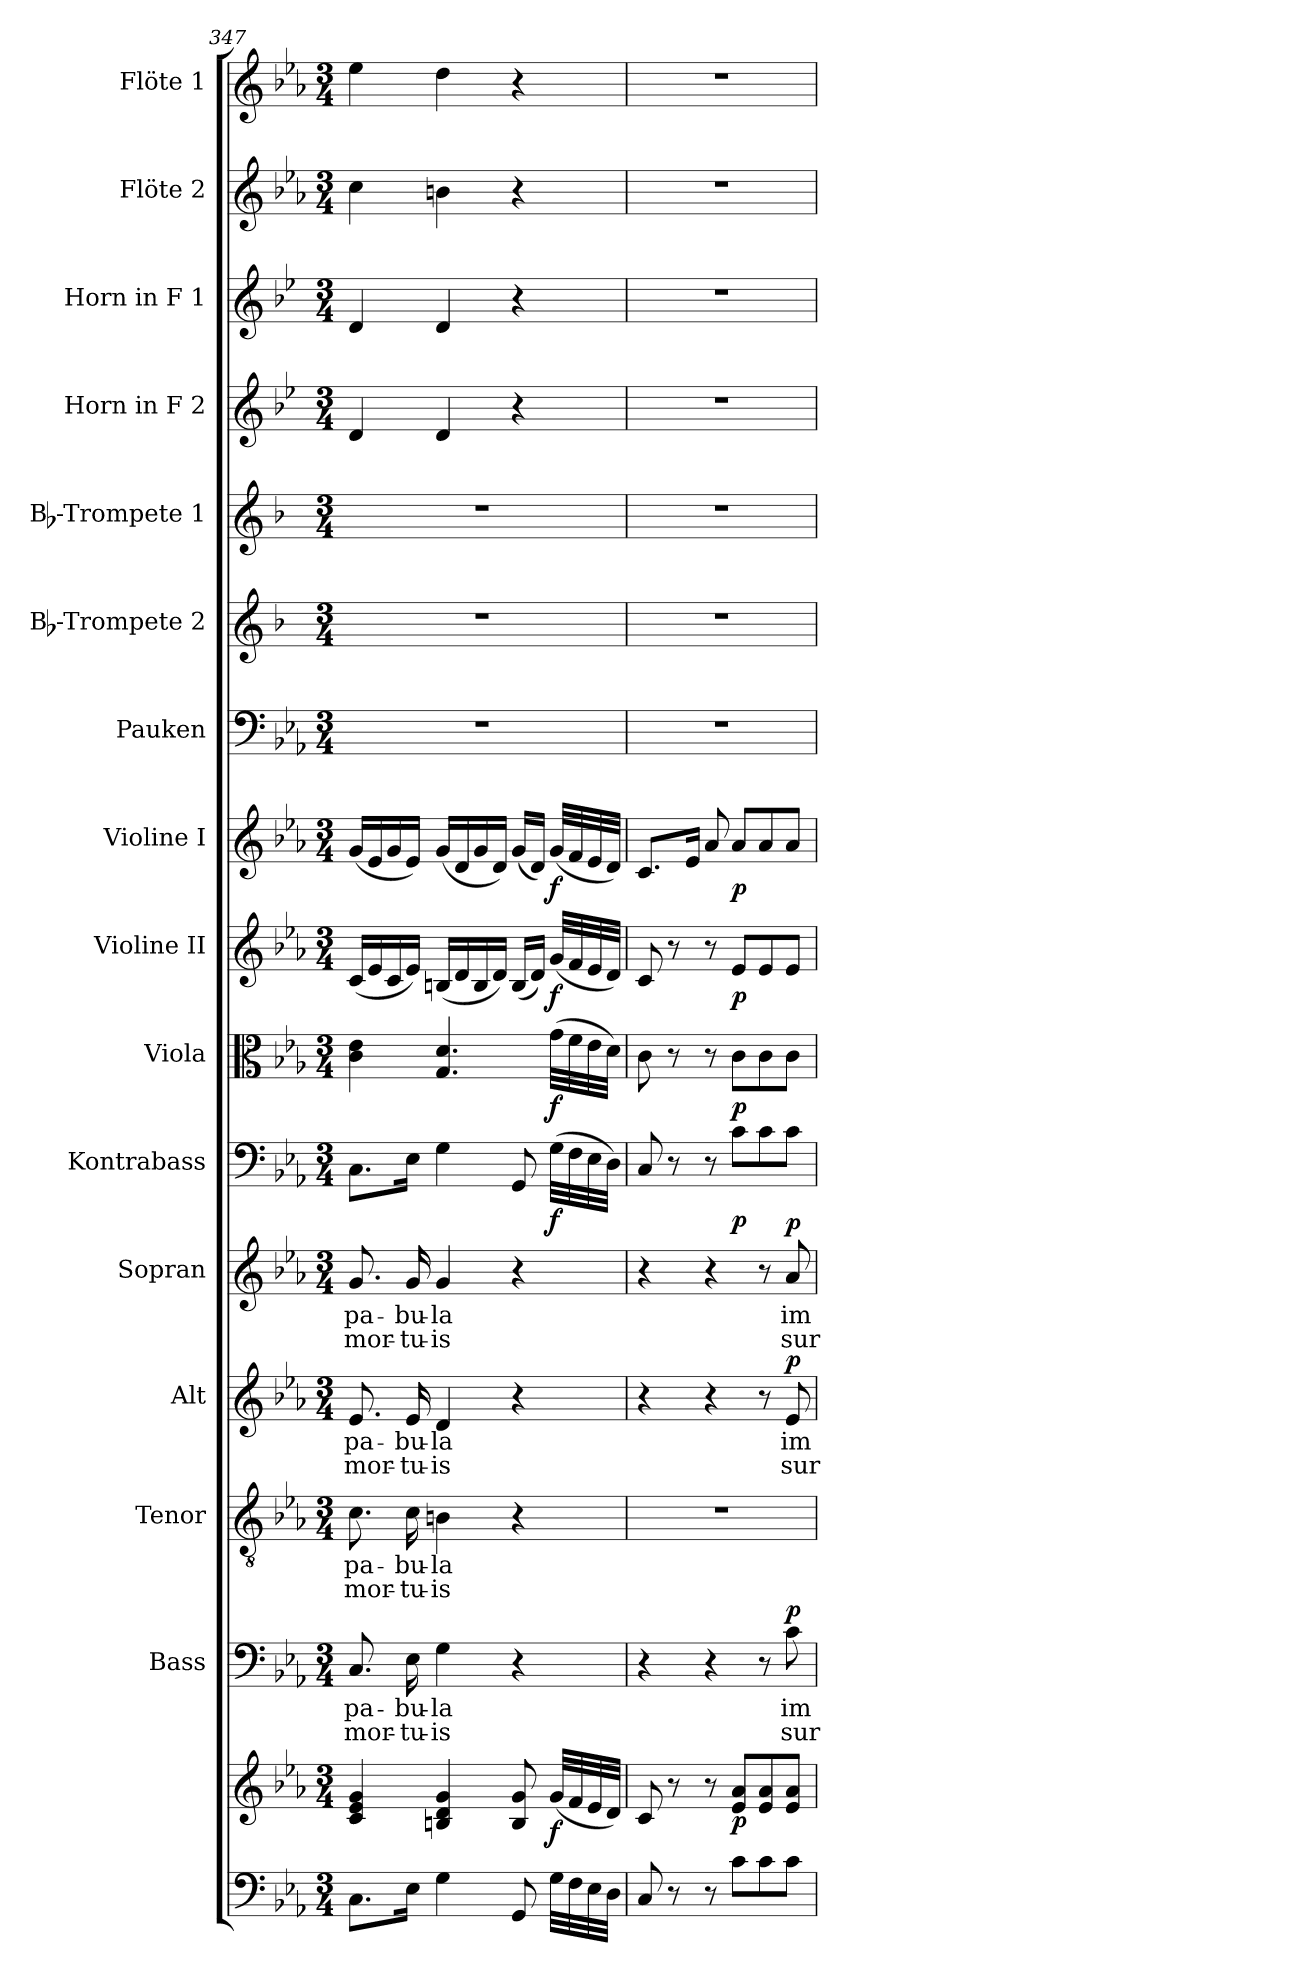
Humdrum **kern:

**kern	**kern	**dynam	**kern	**text	**text	**dynam	**kern	**text	**text	**kern	**text	**text	**dynam	**kern	**text	**text	**dynam	**kern	**dynam	**kern	**dynam	**kern	**dynam	**kern	**dynam	**kern	**kern	**kern	**kern	**kern	**kern	**kern
*part16	*part16	*part16	*part15	*part15	*part15	*part15	*part14	*part14	*part14	*part13	*part13	*part13	*part13	*part12	*part12	*part12	*part12	*part11	*part11	*part10	*part10	*part9	*part9	*part8	*part8	*part7	*part6	*part5	*part4	*part3	*part2	*part1
*staff17	*staff16	*staff16/17	*staff15	*staff15	*staff15	*staff15	*staff14	*staff14	*staff14	*staff13	*staff13	*staff13	*staff13	*staff12	*staff12	*staff12	*staff12	*staff11	*staff11	*staff10	*staff10	*staff9	*staff9	*staff8	*staff8	*staff7	*staff6	*staff5	*staff4	*staff3	*staff2	*staff1
*	*	*	*I"Bass	*	*	*	*I"Tenor	*	*	*I"Alt	*	*	*	*I"Sopran	*	*	*	*I"Kontrabass	*	*I"Viola	*	*I"Violine II	*	*I"Violine I	*	*I"Pauken	*I"Bb-Trompete 2	*I"Bb-Trompete 1	*I"Horn in F 2	*I"Horn in F 1	*I"Flöte 2	*I"Flöte 1
*	*	*	*I'B.	*	*	*	*I'T.	*	*	*I'A.	*	*	*	*I'S.	*	*	*	*I'Kb.	*	*I'Vla.	*	*I'Vl. II	*	*I'Vl. I	*	*I'Pk.	*I'Bb Trp. 2	*I'Bb Trp. 1	*	*	*I'Fl. 2	*I'Fl. 1
*clefF4	*clefG2	*	*clefF4	*	*	*	*clefGv2	*	*	*clefG2	*	*	*	*clefG2	*	*	*	*clefF4	*	*clefC3	*	*clefG2	*	*clefG2	*	*clefF4	*clefG2	*clefG2	*clefG2	*clefG2	*clefG2	*clefG2
*	*	*	*	*	*	*	*	*	*	*	*	*	*	*	*	*	*	*ITrd7c12	*	*	*	*	*	*	*	*	*ITrd1c2	*ITrd1c2	*ITrd4c7	*ITrd4c7	*	*
*k[b-e-a-]	*k[b-e-a-]	*	*k[b-e-a-]	*	*	*	*k[b-e-a-]	*	*	*k[b-e-a-]	*	*	*	*k[b-e-a-]	*	*	*	*k[b-e-a-]	*	*k[b-e-a-]	*	*k[b-e-a-]	*	*k[b-e-a-]	*	*k[b-e-a-]	*k[b-e-a-]	*k[b-e-a-]	*k[b-e-a-]	*k[b-e-a-]	*k[b-e-a-]	*k[b-e-a-]
*E-:	*E-:	*	*E-:	*	*	*	*E-:	*	*	*E-:	*	*	*	*E-:	*	*	*	*E-:	*	*E-:	*	*E-:	*	*E-:	*	*E-:	*E-:	*E-:	*E-:	*E-:	*E-:	*E-:
*M3/4	*M3/4	*	*M3/4	*	*	*	*M3/4	*	*	*M3/4	*	*	*	*M3/4	*	*	*	*M3/4	*	*M3/4	*	*M3/4	*	*M3/4	*	*M3/4	*M3/4	*M3/4	*M3/4	*M3/4	*M3/4	*M3/4
=347	=347	=347	=347	=347	=347	=347	=347	=347	=347	=347	=347	=347	=347	=347	=347	=347	=347	=347	=347	=347	=347	=347	=347	=347	=347	=347	=347	=347	=347	=347	=347	=347
!	!	!	!	!LO:LY:b	!LO:LY:b	!	!	!LO:LY:b	!LO:LY:b	!	!LO:LY:b	!LO:LY:b	!	!	!LO:LY:b	!LO:LY:b	!	!	!	!	!	!	!	!	!	!	!	!	!	!	!	!
8.C\L	4c/ 4e-/ 4g/	.	8.C/	pa-	mor-	.	8.c\	pa-	mor-	8.e-/	pa-	mor-	.	8.g/	pa-	mor-	.	8.CC\L	.	4c\ 4e-\	.	(<16c/LL	.	(<16g/LL	.	2.r	2.r	2.r	4G/	4G/	4cc\	4ee-\
.	.	.	.	.	.	.	.	.	.	.	.	.	.	.	.	.	.	.	.	.	.	16e-/	.	16e-/	.	.	.	.	.	.	.	.
.	.	.	.	.	.	.	.	.	.	.	.	.	.	.	.	.	.	.	.	.	.	16c/	.	16g/	.	.	.	.	.	.	.	.
!	!	!	!	!LO:LY:b	!LO:LY:b	!	!	!LO:LY:b	!LO:LY:b	!	!LO:LY:b	!LO:LY:b	!	!	!LO:LY:b	!LO:LY:b	!	!	!	!	!	!	!	!	!	!	!	!	!	!	!	!
16E-\Jk	.	.	16E-\	-bu-	-tu-	.	16c\	-bu-	-tu-	16e-/	-bu-	-tu-	.	16g/	-bu-	-tu-	.	16EE-\Jk	.	.	.	16e-/JJ)	.	16e-/JJ)	.	.	.	.	.	.	.	.
!	!	!	!	!LO:LY:b	!LO:LY:b	!	!	!LO:LY:b	!LO:LY:b	!	!LO:LY:b	!LO:LY:b	!	!	!LO:LY:b	!LO:LY:b	!	!	!	!	!	!	!	!	!	!	!	!	!	!	!	!
4G\	4Bn/ 4d/ 4g/	.	4G\	-la	-is	.	4Bn\	-la	-is	4d/	-la	-is	.	4g/	-la	-is	.	4GG\	.	4.G/ 4.d/	.	(<16Bn/LL	.	(<16g/LL	.	.	.	.	4G/	4G/	4bn\	4dd\
.	.	.	.	.	.	.	.	.	.	.	.	.	.	.	.	.	.	.	.	.	.	16d/	.	16d/	.	.	.	.	.	.	.	.
.	.	.	.	.	.	.	.	.	.	.	.	.	.	.	.	.	.	.	.	.	.	16B/	.	16g/	.	.	.	.	.	.	.	.
.	.	.	.	.	.	.	.	.	.	.	.	.	.	.	.	.	.	.	.	.	.	16d/JJ)	.	16d/JJ)	.	.	.	.	.	.	.	.
8GG/	8B/ 8g/	.	4r	.	.	.	4r	.	.	4r	.	.	.	4r	.	.	.	8GGG/	.	.	.	(<16B/LL	.	(<16g/LL	.	.	.	.	4r	4r	4r	4r
.	.	.	.	.	.	.	.	.	.	.	.	.	.	.	.	.	.	.	.	.	.	16d/JJ)	.	16d/JJ)	.	.	.	.	.	.	.	.
!	!	!LO:DY:b	!	!	!	!	!	!	!	!	!	!	!	!	!	!	!	!	!LO:DY:b	!	!LO:DY:b	!	!LO:DY:b	!	!LO:DY:b	!	!	!	!	!	!	!
32G\LLL	(<32g/LLL	f	.	.	.	.	.	.	.	.	.	.	.	.	.	.	.	(>32GG\LLL	f	(>32g\LLL	f	(<32g/LLL	f	(<32g/LLL	f	.	.	.	.	.	.	.
32F\	32f/	.	.	.	.	.	.	.	.	.	.	.	.	.	.	.	.	32FF\	.	32f\	.	32f/	.	32f/	.	.	.	.	.	.	.	.
32E-\	32e-/	.	.	.	.	.	.	.	.	.	.	.	.	.	.	.	.	32EE-\	.	32e-\	.	32e-/	.	32e-/	.	.	.	.	.	.	.	.
32D\JJJ	32d/JJJ)	.	.	.	.	.	.	.	.	.	.	.	.	.	.	.	.	32DD\JJJ)	.	32d\JJJ)	.	32d/JJJ)	.	32d/JJJ)	.	.	.	.	.	.	.	.
=348	=348	=348	=348	=348	=348	=348	=348	=348	=348	=348	=348	=348	=348	=348	=348	=348	=348	=348	=348	=348	=348	=348	=348	=348	=348	=348	=348	=348	=348	=348	=348	=348
8C/	8c/	.	4r	.	.	.	2.r	.	.	4r	.	.	.	4r	.	.	.	8CC/	.	8c\	.	8c/	.	8.c/L	.	2.r	2.r	2.r	2.r	2.r	2.r	2.r
8r	8r	.	.	.	.	.	.	.	.	.	.	.	.	.	.	.	.	8r	.	8r	.	8r	.	.	.	.	.	.	.	.	.	.
.	.	.	.	.	.	.	.	.	.	.	.	.	.	.	.	.	.	.	.	.	.	.	.	16e-/Jk	.	.	.	.	.	.	.	.
8r	8r	.	4r	.	.	.	.	.	.	4r	.	.	.	4r	.	.	.	8r	.	8r	.	8r	.	8a-/	.	.	.	.	.	.	.	.
!	!	!LO:DY:b	!	!	!	!	!	!	!	!	!	!	!	!	!	!	!	!	!LO:DY:b	!	!LO:DY:b	!	!LO:DY:b	!	!LO:DY:b	!	!	!	!	!	!	!
8c\L	8e-/ 8a-/L	p	.	.	.	.	.	.	.	.	.	.	.	.	.	.	.	8C\L	p	8c\L	p	8e-/L	p	8a-/L	p	.	.	.	.	.	.	.
8c\	8e-/ 8a-/	.	8r	.	.	.	.	.	.	8r	.	.	.	8r	.	.	.	8C\	.	8c\	.	8e-/	.	8a-/	.	.	.	.	.	.	.	.
!	!	!	!	!LO:LY:b	!LO:LY:b	!LO:DY:a	!	!	!	!	!LO:LY:b	!LO:LY:b	!LO:DY:a	!	!LO:LY:b	!LO:LY:b	!LO:DY:a	!	!	!	!	!	!	!	!	!	!	!	!	!	!	!
8c\J	8e-/ 8a-/J	.	8c\	im-	sur-	p	.	.	.	8e-/	im-	sur-	p	8a-/	im-	sur-	p	8C\J	.	8c\J	.	8e-/J	.	8a-/J	.	.	.	.	.	.	.	.
=	=	=	=	=	=	=	=	=	=	=	=	=	=	=	=	=	=	=	=	=	=	=	=	=	=	=	=	=	=	=	=	=
*-	*-	*-	*-	*-	*-	*-	*-	*-	*-	*-	*-	*-	*-	*-	*-	*-	*-	*-	*-	*-	*-	*-	*-	*-	*-	*-	*-	*-	*-	*-	*-	*-
